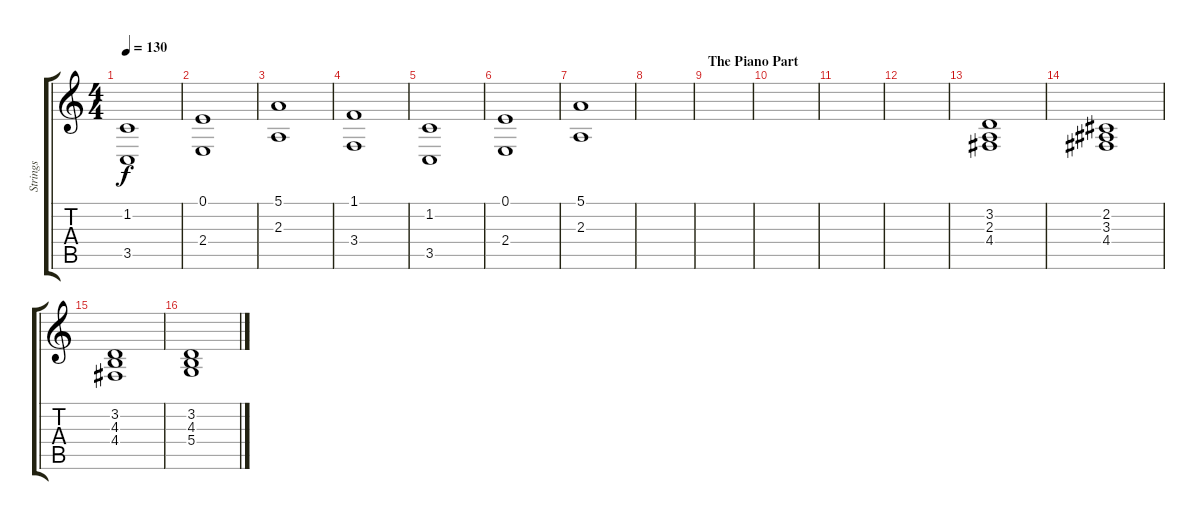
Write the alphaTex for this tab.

\track ("Strings" "Strings") {instrument stringensemble1}
\staff {score tabs}
\tuning (E4 B3 G3 D3 A2 E2) {hide}
\ts (4 4)
\tempo 130
\clef g2
\ks c
(1.2 3.5).1{dy f} |
(0.1 2.4).1 |
(5.1 2.3).1 |
(1.1 3.4).1 |
(1.2 3.5).1 |
(0.1 2.4).1 |
(5.1 2.3).1 |
|
\section ("" "The Piano Part")
|
|
|
|
(3.2 2.3 4.4).1 |
(2.2 3.3 4.4).1 |
(3.2 4.3 4.4).1 |
(3.2 4.3 5.4).1
